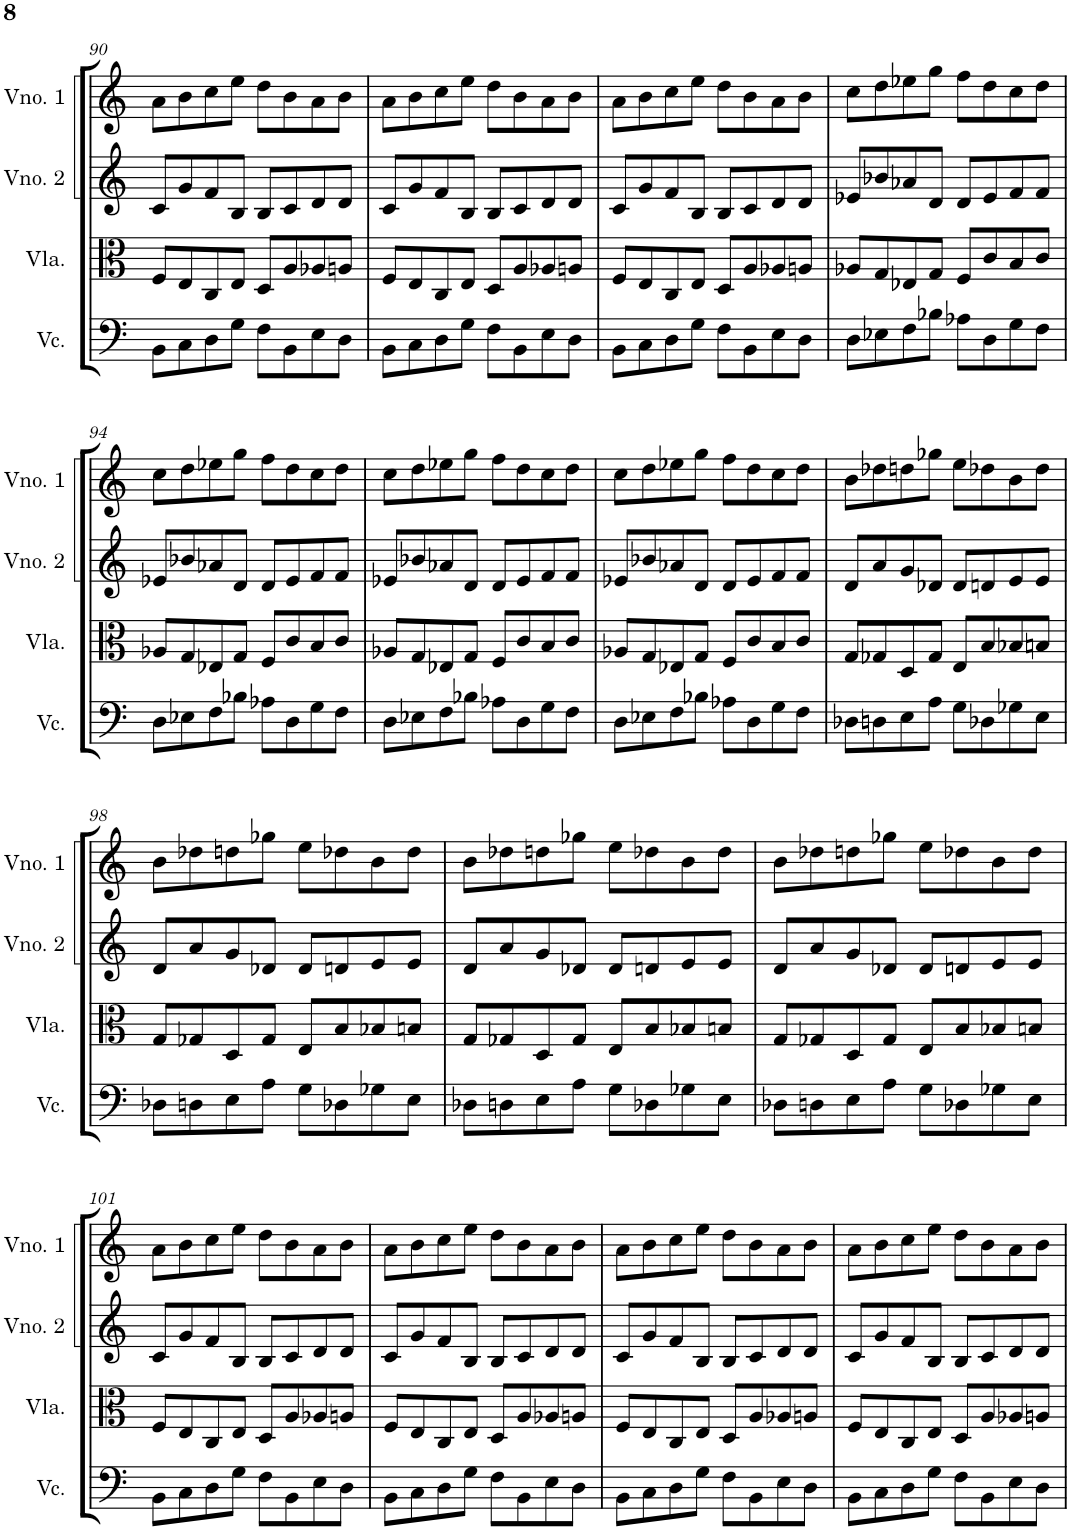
**kern	**kern	**kern	**kern
*part4	*part3	*part2	*part1
*staff4	*staff3	*staff2	*staff1
*I"Violoncelo	*I"Viola	*I"Violino 2	*I"Violino 1
*I'Vc.	*I'Vla.	*I'Vno. 2	*I'Vno. 1
!!LO:PB:g=z
*clefF4	*clefC3	*clefG2	*clefG2
*k[]	*k[]	*k[]	*k[]
*M4/4	*M4/4	*M4/4	*M4/4
=90	=90	=90	=90
8BB\L	8F/L	8c/L	8a\L
8C\	8E/	8g/	8b\
8D\	8C/	8f/	8cc\
8G\J	8E/J	8B/J	8ee\J
8F\L	8D/L	8B/L	8dd\L
8BB\	8A/	8c/	8b\
8E\	8A-X/	8d/	8a\
8D\J	8An/J	8d/J	8b\J
=91	=91	=91	=91
8BB\L	8F/L	8c/L	8a\L
8C\	8E/	8g/	8b\
8D\	8C/	8f/	8cc\
8G\J	8E/J	8B/J	8ee\J
8F\L	8D/L	8B/L	8dd\L
8BB\	8A/	8c/	8b\
8E\	8A-X/	8d/	8a\
8D\J	8An/J	8d/J	8b\J
=92	=92	=92	=92
8BB\L	8F/L	8c/L	8a\L
8C\	8E/	8g/	8b\
8D\	8C/	8f/	8cc\
8G\J	8E/J	8B/J	8ee\J
8F\L	8D/L	8B/L	8dd\L
8BB\	8A/	8c/	8b\
8E\	8A-X/	8d/	8a\
8D\J	8An/J	8d/J	8b\J
=93	=93	=93	=93
8D\L	8A-X/L	8e-X/L	8cc\L
8E-X\	8G/	8b-X/	8dd\
8F\	8E-X/	8a-X/	8ee-X\
8B-X\J	8G/J	8d/J	8gg\J
8A-X\L	8F/L	8d/L	8ff\L
8D\	8c/	8e-/	8dd\
8G\	8B/	8f/	8cc\
8F\J	8c/J	8f/J	8dd\J
!!LO:LB:g=z
=94	=94	=94	=94
8D\L	8A-X/L	8e-X/L	8cc\L
8E-X\	8G/	8b-X/	8dd\
8F\	8E-X/	8a-X/	8ee-X\
8B-X\J	8G/J	8d/J	8gg\J
8A-X\L	8F/L	8d/L	8ff\L
8D\	8c/	8e-/	8dd\
8G\	8B/	8f/	8cc\
8F\J	8c/J	8f/J	8dd\J
=95	=95	=95	=95
8D\L	8A-X/L	8e-X/L	8cc\L
8E-X\	8G/	8b-X/	8dd\
8F\	8E-X/	8a-X/	8ee-X\
8B-X\J	8G/J	8d/J	8gg\J
8A-X\L	8F/L	8d/L	8ff\L
8D\	8c/	8e-/	8dd\
8G\	8B/	8f/	8cc\
8F\J	8c/J	8f/J	8dd\J
=96	=96	=96	=96
8D\L	8A-X/L	8e-X/L	8cc\L
8E-X\	8G/	8b-X/	8dd\
8F\	8E-X/	8a-X/	8ee-X\
8B-X\J	8G/J	8d/J	8gg\J
8A-X\L	8F/L	8d/L	8ff\L
8D\	8c/	8e-/	8dd\
8G\	8B/	8f/	8cc\
8F\J	8c/J	8f/J	8dd\J
=97	=97	=97	=97
8D-X\L	8G/L	8d/L	8b\L
8Dn\	8G-X/	8a/	8dd-X\
8E\	8D/	8g/	8ddn\
8A\J	8G-/J	8d-X/J	8gg-X\J
8G\L	8E/L	8d-/L	8ee\L
8D-X\	8B/	8dn/	8dd-X\
8G-X\	8B-X/	8e/	8b\
8E\J	8Bn/J	8e/J	8dd-\J
!!LO:LB:g=z
=98	=98	=98	=98
8D-X\L	8G/L	8d/L	8b\L
8Dn\	8G-X/	8a/	8dd-X\
8E\	8D/	8g/	8ddn\
8A\J	8G-/J	8d-X/J	8gg-X\J
8G\L	8E/L	8d-/L	8ee\L
8D-X\	8B/	8dn/	8dd-X\
8G-X\	8B-X/	8e/	8b\
8E\J	8Bn/J	8e/J	8dd-\J
=99	=99	=99	=99
8D-X\L	8G/L	8d/L	8b\L
8Dn\	8G-X/	8a/	8dd-X\
8E\	8D/	8g/	8ddn\
8A\J	8G-/J	8d-X/J	8gg-X\J
8G\L	8E/L	8d-/L	8ee\L
8D-X\	8B/	8dn/	8dd-X\
8G-X\	8B-X/	8e/	8b\
8E\J	8Bn/J	8e/J	8dd-\J
=100	=100	=100	=100
8D-X\L	8G/L	8d/L	8b\L
8Dn\	8G-X/	8a/	8dd-X\
8E\	8D/	8g/	8ddn\
8A\J	8G-/J	8d-X/J	8gg-X\J
8G\L	8E/L	8d-/L	8ee\L
8D-X\	8B/	8dn/	8dd-X\
8G-X\	8B-X/	8e/	8b\
8E\J	8Bn/J	8e/J	8dd-\J
!!LO:LB:g=z
=101	=101	=101	=101
8BB\L	8F/L	8c/L	8a\L
8C\	8E/	8g/	8b\
8D\	8C/	8f/	8cc\
8G\J	8E/J	8B/J	8ee\J
8F\L	8D/L	8B/L	8dd\L
8BB\	8A/	8c/	8b\
8E\	8A-X/	8d/	8a\
8D\J	8An/J	8d/J	8b\J
=102	=102	=102	=102
8BB\L	8F/L	8c/L	8a\L
8C\	8E/	8g/	8b\
8D\	8C/	8f/	8cc\
8G\J	8E/J	8B/J	8ee\J
8F\L	8D/L	8B/L	8dd\L
8BB\	8A/	8c/	8b\
8E\	8A-X/	8d/	8a\
8D\J	8An/J	8d/J	8b\J
=103	=103	=103	=103
8BB\L	8F/L	8c/L	8a\L
8C\	8E/	8g/	8b\
8D\	8C/	8f/	8cc\
8G\J	8E/J	8B/J	8ee\J
8F\L	8D/L	8B/L	8dd\L
8BB\	8A/	8c/	8b\
8E\	8A-X/	8d/	8a\
8D\J	8An/J	8d/J	8b\J
=104	=104	=104	=104
8BB\L	8F/L	8c/L	8a\L
8C\	8E/	8g/	8b\
8D\	8C/	8f/	8cc\
8G\J	8E/J	8B/J	8ee\J
8F\L	8D/L	8B/L	8dd\L
8BB\	8A/	8c/	8b\
8E\	8A-X/	8d/	8a\
8D\J	8An/J	8d/J	8b\J
=	=	=	=
*-	*-	*-	*-
